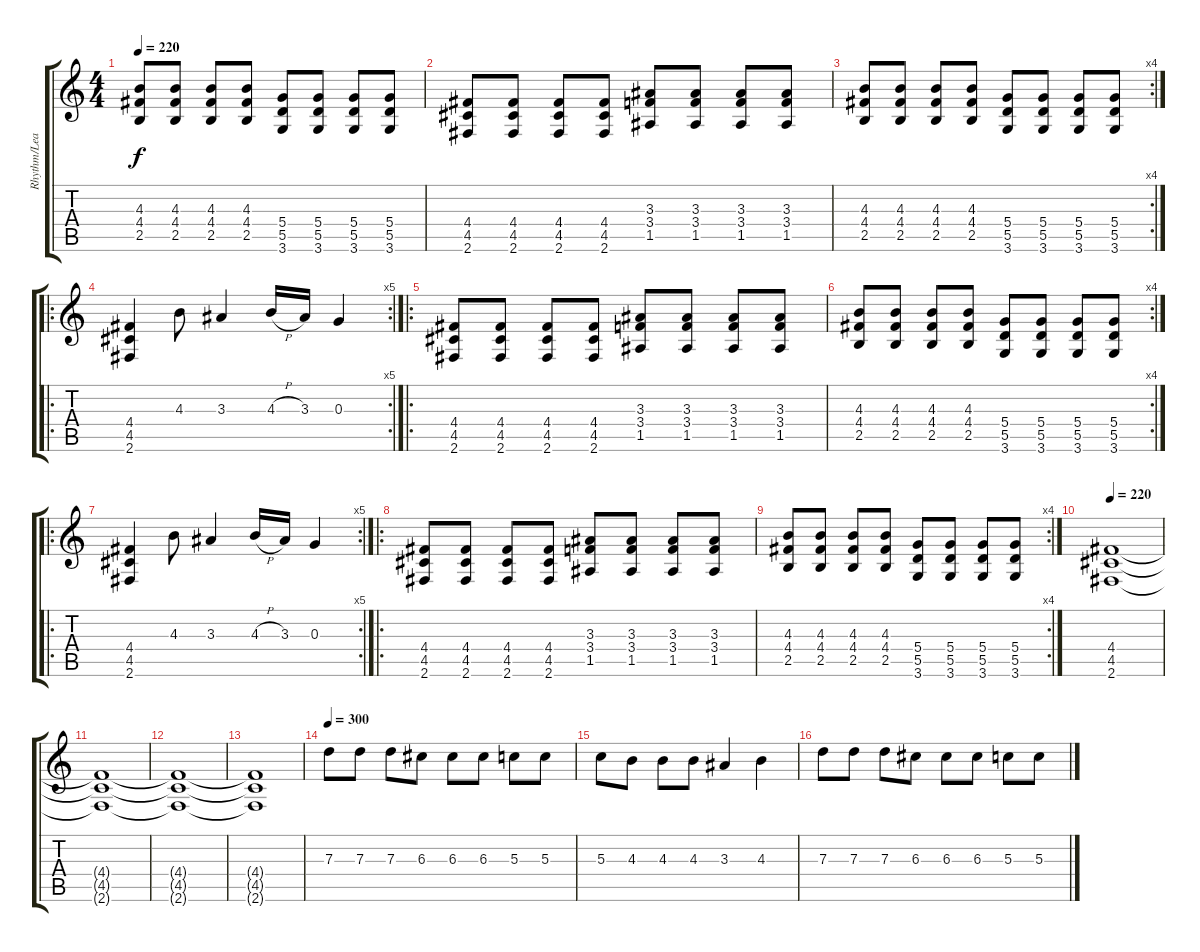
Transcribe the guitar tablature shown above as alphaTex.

\track ("Rhythm/Lead" "Rhythm/Lea") {instrument distortionguitar}
\staff {score tabs}
\tuning (E4 B3 G3 D3 A2 E2) {hide}
\ts (4 4)
\tempo 220
\clef g2
\ks c
(4.3 4.4 2.5).8{dy f} (4.3 4.4 2.5).8 (4.3 4.4 2.5).8 (4.3 4.4 2.5).8 (5.4 5.5 3.6).8 (5.4 5.5 3.6).8 (5.4 5.5 3.6).8 (5.4 5.5 3.6).8 |
(4.4 4.5 2.6).8 (4.4 4.5 2.6).8 (4.4 4.5 2.6).8 (4.4 4.5 2.6).8 (3.3 3.4 1.5).8 (3.3 3.4 1.5).8 (3.3 3.4 1.5).8 (3.3 3.4 1.5).8 |
\rc 4
(4.3 4.4 2.5).8 (4.3 4.4 2.5).8 (4.3 4.4 2.5).8 (4.3 4.4 2.5).8 (5.4 5.5 3.6).8 (5.4 5.5 3.6).8 (5.4 5.5 3.6).8 (5.4 5.5 3.6).8 |
\ro
\rc 5
(4.4 4.5 2.6).4 4.3.8 3.3.4 4.3{h}.16 3.3.16 0.3.4 |
\ro
(4.4 4.5 2.6).8 (4.4 4.5 2.6).8 (4.4 4.5 2.6).8 (4.4 4.5 2.6).8 (3.3 3.4 1.5).8 (3.3 3.4 1.5).8 (3.3 3.4 1.5).8 (3.3 3.4 1.5).8 |
\rc 4
(4.3 4.4 2.5).8 (4.3 4.4 2.5).8 (4.3 4.4 2.5).8 (4.3 4.4 2.5).8 (5.4 5.5 3.6).8 (5.4 5.5 3.6).8 (5.4 5.5 3.6).8 (5.4 5.5 3.6).8 |
\ro
\rc 5
(4.4 4.5 2.6).4 4.3.8 3.3.4 4.3{h}.16 3.3.16 0.3.4 |
\ro
(4.4 4.5 2.6).8 (4.4 4.5 2.6).8 (4.4 4.5 2.6).8 (4.4 4.5 2.6).8 (3.3 3.4 1.5).8 (3.3 3.4 1.5).8 (3.3 3.4 1.5).8 (3.3 3.4 1.5).8 |
\rc 4
(4.3 4.4 2.5).8 (4.3 4.4 2.5).8 (4.3 4.4 2.5).8 (4.3 4.4 2.5).8 (5.4 5.5 3.6).8 (5.4 5.5 3.6).8 (5.4 5.5 3.6).8 (5.4 5.5 3.6).8 |
\tempo 220
(4.4 4.5 2.6).1 |
(4.4{t} 4.5{t} 2.6{t}).1 |
(4.4{t} 4.5{t} 2.6{t}).1 |
(4.4{t} 4.5{t} 2.6{t}).1 |
\tempo 300
7.3.8{instrument distortionguitar} 7.3.8 7.3.8 6.3.8 6.3.8 6.3.8 5.3.8 5.3.8 |
5.3.8 4.3.8 4.3.8 4.3.8 3.3.4 4.3.4 |
7.3.8 7.3.8 7.3.8 6.3.8 6.3.8 6.3.8 5.3.8 5.3.8
